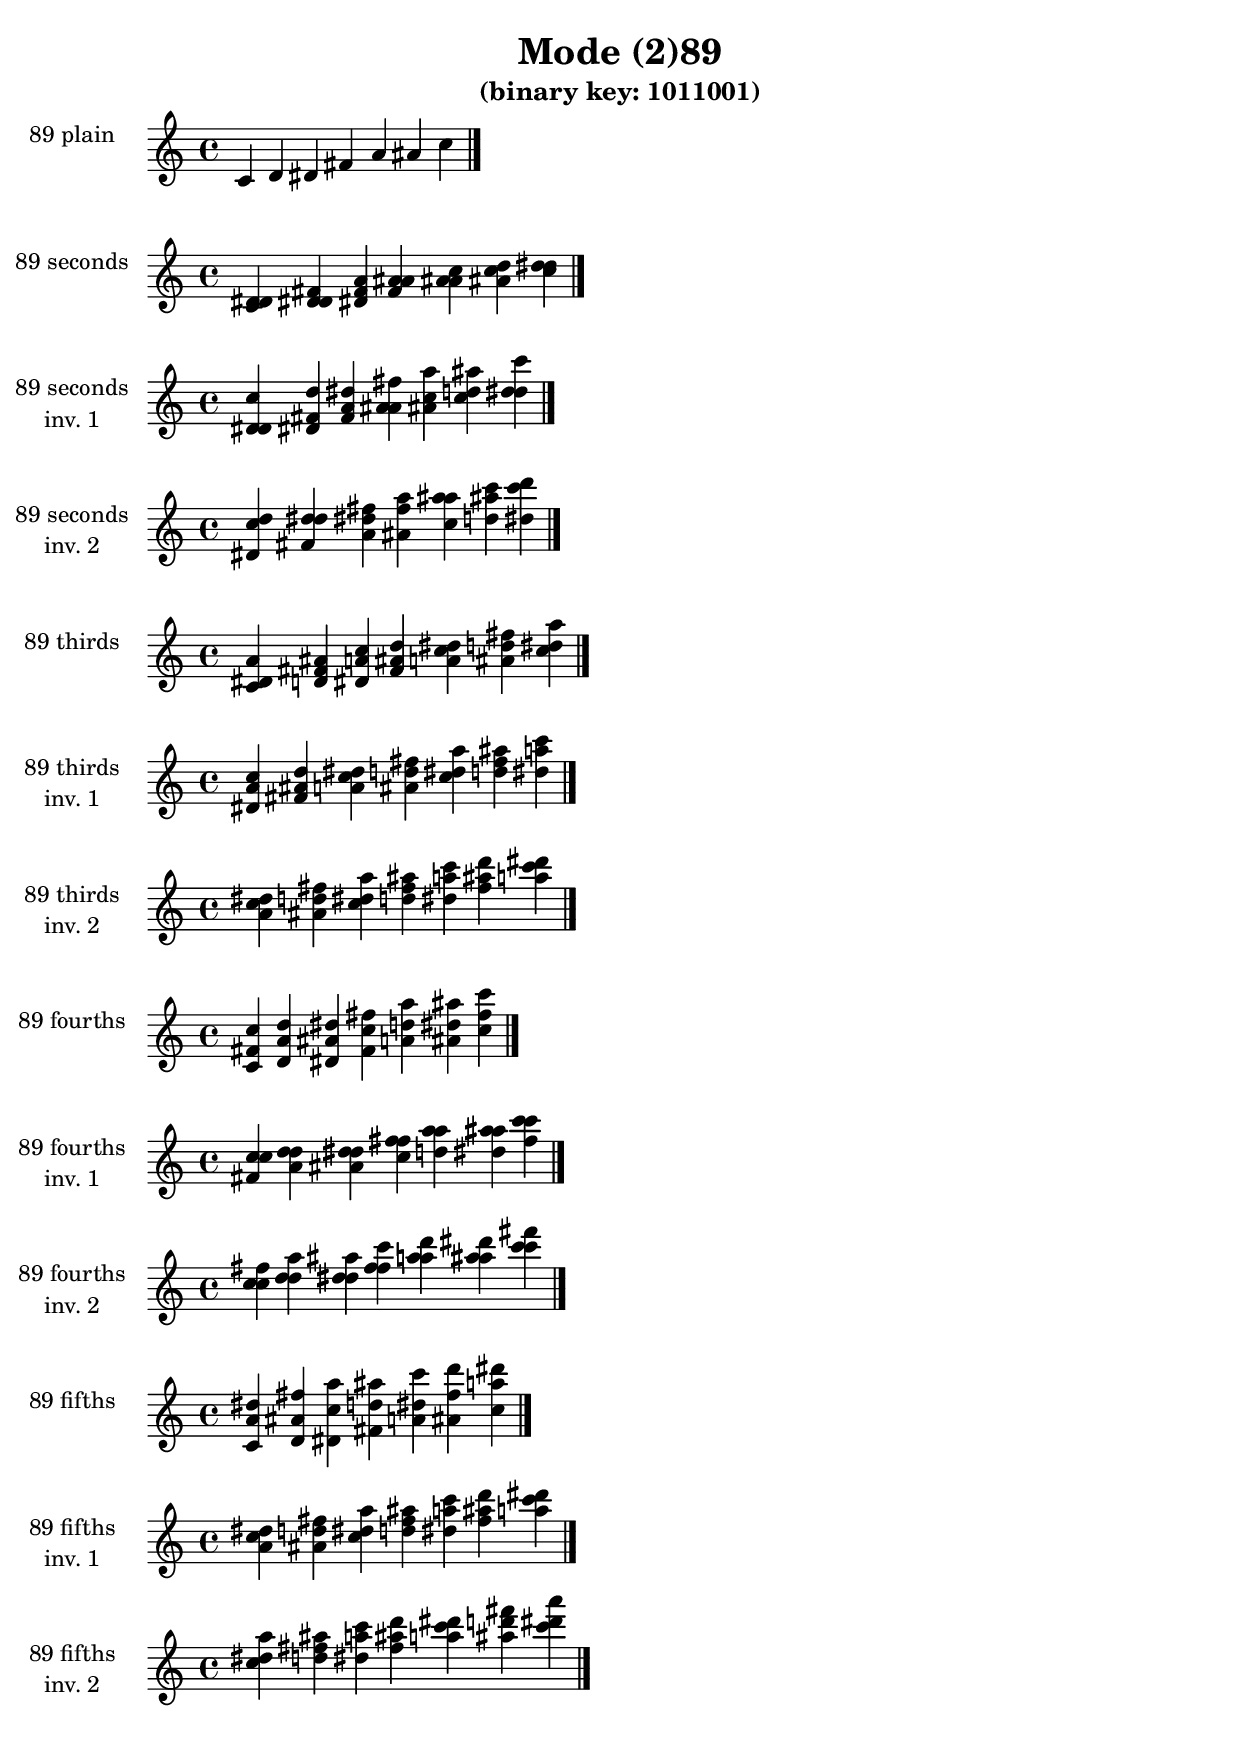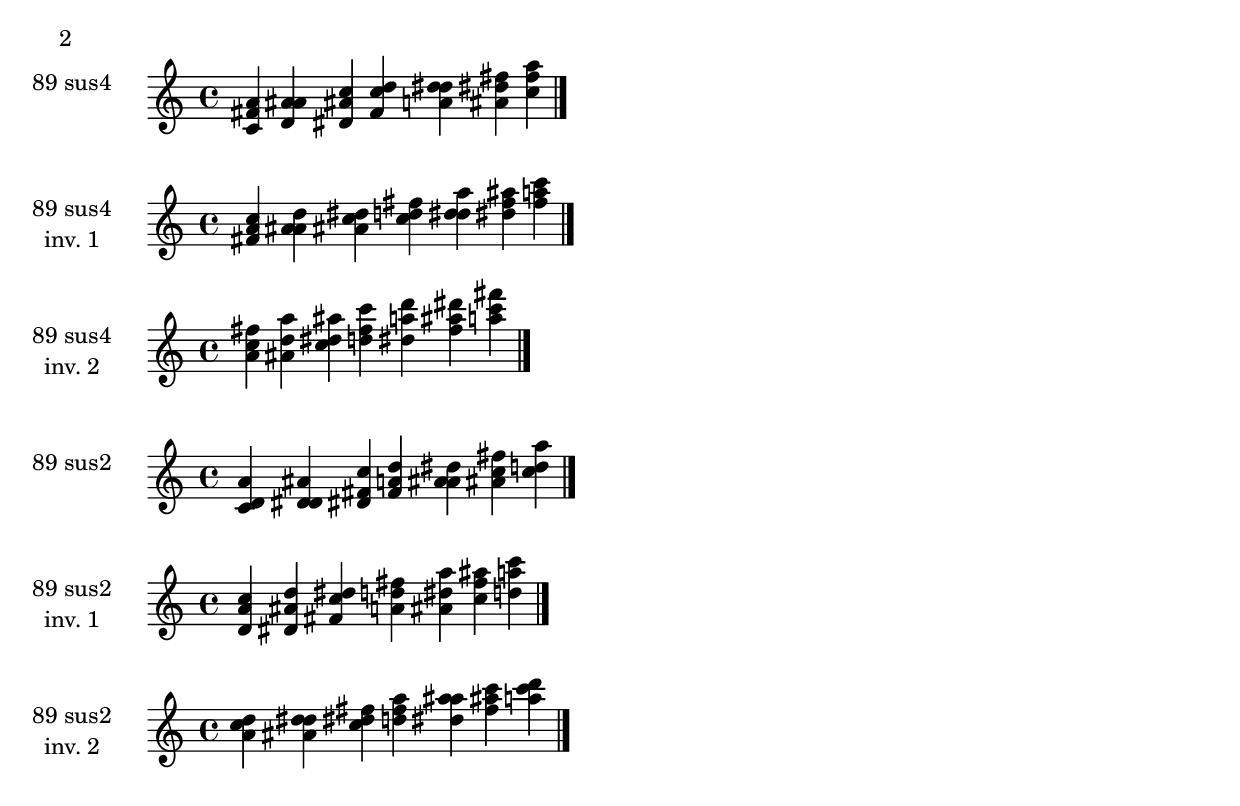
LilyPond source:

\version "2.19.0"

\header {
  title = "Mode (2)89"
  subtitle = "(binary key: 1011001)"
 %% Remove default LilyPond tagline
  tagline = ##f
}

\paper {
  #(set-paper-size "a4")
}

global = {
  \key c \major
  \time 4/4
  \tempo 4=100
}

\book {
  \score {
    \new Staff \with {
      instrumentName =  \markup { \column {
         \hcenter-in #14 \line { 89 plain }
         \hcenter-in #14 \line {  } } }
      midiInstrument = "oboe"
    } { \accidentalStyle "default"
        \cadenzaOn c' d' dis' fis' a' ais' c''  \cadenzaOff \bar "|." }
    \layout { }
  }
  \score {
    \new Staff \with {
      instrumentName =  \markup { \column {
         \hcenter-in #14 \line { 89 seconds }
         \hcenter-in #14 \line {  } } }
      midiInstrument = "oboe"
    } { \accidentalStyle "default"
        \cadenzaOn <c' d' dis'> <d' dis' fis'> <dis' fis' a'> <fis' a' ais'> <a' ais' c''> <ais' c'' d''> <c'' d'' dis''>  \cadenzaOff \bar "|." }
    \layout { }
  }
  \score {
    \new Staff \with {
      instrumentName =  \markup { \column {
         \hcenter-in #14 \line { 89 seconds }
         \hcenter-in #14 \line { inv. 1 } } }
      midiInstrument = "oboe"
    } { \accidentalStyle "default"
        \cadenzaOn <d' dis' c''> <dis' fis' d''> <fis' a' dis''> <a' ais' fis''> <ais' c'' a''> <c'' d'' ais''> <d'' dis'' c'''>  \cadenzaOff \bar "|." }
    \layout { }
  }
  \score {
    \new Staff \with {
      instrumentName =  \markup { \column {
         \hcenter-in #14 \line { 89 seconds }
         \hcenter-in #14 \line { inv. 2 } } }
      midiInstrument = "oboe"
    } { \accidentalStyle "default"
        \cadenzaOn <dis' c'' d''> <fis' d'' dis''> <a' dis'' fis''> <ais' fis'' a''> <c'' a'' ais''> <d'' ais'' c'''> <dis'' c''' d'''>  \cadenzaOff \bar "|." }
    \layout { }
  }
  \score {
    \new Staff \with {
      instrumentName =  \markup { \column {
         \hcenter-in #14 \line { 89 thirds }
         \hcenter-in #14 \line {  } } }
      midiInstrument = "oboe"
    } { \accidentalStyle "default"
        \cadenzaOn <c' dis' a'> <d' fis' ais'> <dis' a' c''> <fis' ais' d''> <a' c'' dis''> <ais' d'' fis''> <c'' dis'' a''>  \cadenzaOff \bar "|." }
    \layout { }
  }
  \score {
    \new Staff \with {
      instrumentName =  \markup { \column {
         \hcenter-in #14 \line { 89 thirds }
         \hcenter-in #14 \line { inv. 1 } } }
      midiInstrument = "oboe"
    } { \accidentalStyle "default"
        \cadenzaOn <dis' a' c''> <fis' ais' d''> <a' c'' dis''> <ais' d'' fis''> <c'' dis'' a''> <d'' fis'' ais''> <dis'' a'' c'''>  \cadenzaOff \bar "|." }
    \layout { }
  }
  \score {
    \new Staff \with {
      instrumentName =  \markup { \column {
         \hcenter-in #14 \line { 89 thirds }
         \hcenter-in #14 \line { inv. 2 } } }
      midiInstrument = "oboe"
    } { \accidentalStyle "default"
        \cadenzaOn <a' c'' dis''> <ais' d'' fis''> <c'' dis'' a''> <d'' fis'' ais''> <dis'' a'' c'''> <fis'' ais'' d'''> <a'' c''' dis'''>  \cadenzaOff \bar "|." }
    \layout { }
  }
  \score {
    \new Staff \with {
      instrumentName =  \markup { \column {
         \hcenter-in #14 \line { 89 fourths }
         \hcenter-in #14 \line {  } } }
      midiInstrument = "oboe"
    } { \accidentalStyle "default"
        \cadenzaOn <c' fis' c''> <d' a' d''> <dis' ais' dis''> <fis' c'' fis''> <a' d'' a''> <ais' dis'' ais''> <c'' fis'' c'''>  \cadenzaOff \bar "|." }
    \layout { }
  }
  \score {
    \new Staff \with {
      instrumentName =  \markup { \column {
         \hcenter-in #14 \line { 89 fourths }
         \hcenter-in #14 \line { inv. 1 } } }
      midiInstrument = "oboe"
    } { \accidentalStyle "default"
        \cadenzaOn <fis' c'' c''> <a' d'' d''> <ais' dis'' dis''> <c'' fis'' fis''> <d'' a'' a''> <dis'' ais'' ais''> <fis'' c''' c'''>  \cadenzaOff \bar "|." }
    \layout { }
  }
  \score {
    \new Staff \with {
      instrumentName =  \markup { \column {
         \hcenter-in #14 \line { 89 fourths }
         \hcenter-in #14 \line { inv. 2 } } }
      midiInstrument = "oboe"
    } { \accidentalStyle "default"
        \cadenzaOn <c'' c'' fis''> <d'' d'' a''> <dis'' dis'' ais''> <fis'' fis'' c'''> <a'' a'' d'''> <ais'' ais'' dis'''> <c''' c''' fis'''>  \cadenzaOff \bar "|." }
    \layout { }
  }
  \score {
    \new Staff \with {
      instrumentName =  \markup { \column {
         \hcenter-in #14 \line { 89 fifths }
         \hcenter-in #14 \line {  } } }
      midiInstrument = "oboe"
    } { \accidentalStyle "default"
        \cadenzaOn <c' a' dis''> <d' ais' fis''> <dis' c'' a''> <fis' d'' ais''> <a' dis'' c'''> <ais' fis'' d'''> <c'' a'' dis'''>  \cadenzaOff \bar "|." }
    \layout { }
  }
  \score {
    \new Staff \with {
      instrumentName =  \markup { \column {
         \hcenter-in #14 \line { 89 fifths }
         \hcenter-in #14 \line { inv. 1 } } }
      midiInstrument = "oboe"
    } { \accidentalStyle "default"
        \cadenzaOn <a' dis'' c''> <ais' fis'' d''> <c'' a'' dis''> <d'' ais'' fis''> <dis'' c''' a''> <fis'' d''' ais''> <a'' dis''' c'''>  \cadenzaOff \bar "|." }
    \layout { }
  }
  \score {
    \new Staff \with {
      instrumentName =  \markup { \column {
         \hcenter-in #14 \line { 89 fifths }
         \hcenter-in #14 \line { inv. 2 } } }
      midiInstrument = "oboe"
    } { \accidentalStyle "default"
        \cadenzaOn <dis'' c'' a''> <fis'' d'' ais''> <a'' dis'' c'''> <ais'' fis'' d'''> <c''' a'' dis'''> <d''' ais'' fis'''> <dis''' c''' a'''>  \cadenzaOff \bar "|." }
    \layout { }
  }
  \score {
    \new Staff \with {
      instrumentName =  \markup { \column {
         \hcenter-in #14 \line { 89 sus4 }
         \hcenter-in #14 \line {  } } }
      midiInstrument = "oboe"
    } { \accidentalStyle "default"
        \cadenzaOn <c' fis' a'> <d' a' ais'> <dis' ais' c''> <fis' c'' d''> <a' d'' dis''> <ais' dis'' fis''> <c'' fis'' a''>  \cadenzaOff \bar "|." }
    \layout { }
  }
  \score {
    \new Staff \with {
      instrumentName =  \markup { \column {
         \hcenter-in #14 \line { 89 sus4 }
         \hcenter-in #14 \line { inv. 1 } } }
      midiInstrument = "oboe"
    } { \accidentalStyle "default"
        \cadenzaOn <fis' a' c''> <a' ais' d''> <ais' c'' dis''> <c'' d'' fis''> <d'' dis'' a''> <dis'' fis'' ais''> <fis'' a'' c'''>  \cadenzaOff \bar "|." }
    \layout { }
  }
  \score {
    \new Staff \with {
      instrumentName =  \markup { \column {
         \hcenter-in #14 \line { 89 sus4 }
         \hcenter-in #14 \line { inv. 2 } } }
      midiInstrument = "oboe"
    } { \accidentalStyle "default"
        \cadenzaOn <a' c'' fis''> <ais' d'' a''> <c'' dis'' ais''> <d'' fis'' c'''> <dis'' a'' d'''> <fis'' ais'' dis'''> <a'' c''' fis'''>  \cadenzaOff \bar "|." }
    \layout { }
  }
  \score {
    \new Staff \with {
      instrumentName =  \markup { \column {
         \hcenter-in #14 \line { 89 sus2 }
         \hcenter-in #14 \line {  } } }
      midiInstrument = "oboe"
    } { \accidentalStyle "default"
        \cadenzaOn <c' d' a'> <d' dis' ais'> <dis' fis' c''> <fis' a' d''> <a' ais' dis''> <ais' c'' fis''> <c'' d'' a''>  \cadenzaOff \bar "|." }
    \layout { }
  }
  \score {
    \new Staff \with {
      instrumentName =  \markup { \column {
         \hcenter-in #14 \line { 89 sus2 }
         \hcenter-in #14 \line { inv. 1 } } }
      midiInstrument = "oboe"
    } { \accidentalStyle "default"
        \cadenzaOn <d' a' c''> <dis' ais' d''> <fis' c'' dis''> <a' d'' fis''> <ais' dis'' a''> <c'' fis'' ais''> <d'' a'' c'''>  \cadenzaOff \bar "|." }
    \layout { }
  }
  \score {
    \new Staff \with {
      instrumentName =  \markup { \column {
         \hcenter-in #14 \line { 89 sus2 }
         \hcenter-in #14 \line { inv. 2 } } }
      midiInstrument = "oboe"
    } { \accidentalStyle "default"
        \cadenzaOn <a' c'' d''> <ais' d'' dis''> <c'' dis'' fis''> <d'' fis'' a''> <dis'' a'' ais''> <fis'' ais'' c'''> <a'' c''' d'''>  \cadenzaOff \bar "|." }
    \layout { }
  }
}

\book {
  \bookOutputSuffix "plain_"
  \score {
    \new Staff \with {
      instrumentName =  \markup { \column {
         \hcenter-in #14 \line { 89 plain }
         \hcenter-in #14 \line {  } } }
      midiInstrument = "oboe"
    } { \accidentalStyle "default"
        \cadenzaOn c' d' dis' fis' a' ais' c''  \cadenzaOff \bar "|." }
    \midi { }
  }
}
\book {
  \bookOutputSuffix "seconds_"
  \score {
    \new Staff \with {
      instrumentName =  \markup { \column {
         \hcenter-in #14 \line { 89 seconds }
         \hcenter-in #14 \line {  } } }
      midiInstrument = "oboe"
    } { \accidentalStyle "default"
        \cadenzaOn <c' d' dis'> <d' dis' fis'> <dis' fis' a'> <fis' a' ais'> <a' ais' c''> <ais' c'' d''> <c'' d'' dis''>  \cadenzaOff \bar "|." }
    \midi { }
  }
}
\book {
  \bookOutputSuffix "seconds_inv. 1"
  \score {
    \new Staff \with {
      instrumentName =  \markup { \column {
         \hcenter-in #14 \line { 89 seconds }
         \hcenter-in #14 \line { inv. 1 } } }
      midiInstrument = "oboe"
    } { \accidentalStyle "default"
        \cadenzaOn <d' dis' c''> <dis' fis' d''> <fis' a' dis''> <a' ais' fis''> <ais' c'' a''> <c'' d'' ais''> <d'' dis'' c'''>  \cadenzaOff \bar "|." }
    \midi { }
  }
}
\book {
  \bookOutputSuffix "seconds_inv. 2"
  \score {
    \new Staff \with {
      instrumentName =  \markup { \column {
         \hcenter-in #14 \line { 89 seconds }
         \hcenter-in #14 \line { inv. 2 } } }
      midiInstrument = "oboe"
    } { \accidentalStyle "default"
        \cadenzaOn <dis' c'' d''> <fis' d'' dis''> <a' dis'' fis''> <ais' fis'' a''> <c'' a'' ais''> <d'' ais'' c'''> <dis'' c''' d'''>  \cadenzaOff \bar "|." }
    \midi { }
  }
}
\book {
  \bookOutputSuffix "thirds_"
  \score {
    \new Staff \with {
      instrumentName =  \markup { \column {
         \hcenter-in #14 \line { 89 thirds }
         \hcenter-in #14 \line {  } } }
      midiInstrument = "oboe"
    } { \accidentalStyle "default"
        \cadenzaOn <c' dis' a'> <d' fis' ais'> <dis' a' c''> <fis' ais' d''> <a' c'' dis''> <ais' d'' fis''> <c'' dis'' a''>  \cadenzaOff \bar "|." }
    \midi { }
  }
}
\book {
  \bookOutputSuffix "thirds_inv. 1"
  \score {
    \new Staff \with {
      instrumentName =  \markup { \column {
         \hcenter-in #14 \line { 89 thirds }
         \hcenter-in #14 \line { inv. 1 } } }
      midiInstrument = "oboe"
    } { \accidentalStyle "default"
        \cadenzaOn <dis' a' c''> <fis' ais' d''> <a' c'' dis''> <ais' d'' fis''> <c'' dis'' a''> <d'' fis'' ais''> <dis'' a'' c'''>  \cadenzaOff \bar "|." }
    \midi { }
  }
}
\book {
  \bookOutputSuffix "thirds_inv. 2"
  \score {
    \new Staff \with {
      instrumentName =  \markup { \column {
         \hcenter-in #14 \line { 89 thirds }
         \hcenter-in #14 \line { inv. 2 } } }
      midiInstrument = "oboe"
    } { \accidentalStyle "default"
        \cadenzaOn <a' c'' dis''> <ais' d'' fis''> <c'' dis'' a''> <d'' fis'' ais''> <dis'' a'' c'''> <fis'' ais'' d'''> <a'' c''' dis'''>  \cadenzaOff \bar "|." }
    \midi { }
  }
}
\book {
  \bookOutputSuffix "fourths_"
  \score {
    \new Staff \with {
      instrumentName =  \markup { \column {
         \hcenter-in #14 \line { 89 fourths }
         \hcenter-in #14 \line {  } } }
      midiInstrument = "oboe"
    } { \accidentalStyle "default"
        \cadenzaOn <c' fis' c''> <d' a' d''> <dis' ais' dis''> <fis' c'' fis''> <a' d'' a''> <ais' dis'' ais''> <c'' fis'' c'''>  \cadenzaOff \bar "|." }
    \midi { }
  }
}
\book {
  \bookOutputSuffix "fourths_inv. 1"
  \score {
    \new Staff \with {
      instrumentName =  \markup { \column {
         \hcenter-in #14 \line { 89 fourths }
         \hcenter-in #14 \line { inv. 1 } } }
      midiInstrument = "oboe"
    } { \accidentalStyle "default"
        \cadenzaOn <fis' c'' c''> <a' d'' d''> <ais' dis'' dis''> <c'' fis'' fis''> <d'' a'' a''> <dis'' ais'' ais''> <fis'' c''' c'''>  \cadenzaOff \bar "|." }
    \midi { }
  }
}
\book {
  \bookOutputSuffix "fourths_inv. 2"
  \score {
    \new Staff \with {
      instrumentName =  \markup { \column {
         \hcenter-in #14 \line { 89 fourths }
         \hcenter-in #14 \line { inv. 2 } } }
      midiInstrument = "oboe"
    } { \accidentalStyle "default"
        \cadenzaOn <c'' c'' fis''> <d'' d'' a''> <dis'' dis'' ais''> <fis'' fis'' c'''> <a'' a'' d'''> <ais'' ais'' dis'''> <c''' c''' fis'''>  \cadenzaOff \bar "|." }
    \midi { }
  }
}
\book {
  \bookOutputSuffix "fifths_"
  \score {
    \new Staff \with {
      instrumentName =  \markup { \column {
         \hcenter-in #14 \line { 89 fifths }
         \hcenter-in #14 \line {  } } }
      midiInstrument = "oboe"
    } { \accidentalStyle "default"
        \cadenzaOn <c' a' dis''> <d' ais' fis''> <dis' c'' a''> <fis' d'' ais''> <a' dis'' c'''> <ais' fis'' d'''> <c'' a'' dis'''>  \cadenzaOff \bar "|." }
    \midi { }
  }
}
\book {
  \bookOutputSuffix "fifths_inv. 1"
  \score {
    \new Staff \with {
      instrumentName =  \markup { \column {
         \hcenter-in #14 \line { 89 fifths }
         \hcenter-in #14 \line { inv. 1 } } }
      midiInstrument = "oboe"
    } { \accidentalStyle "default"
        \cadenzaOn <a' dis'' c''> <ais' fis'' d''> <c'' a'' dis''> <d'' ais'' fis''> <dis'' c''' a''> <fis'' d''' ais''> <a'' dis''' c'''>  \cadenzaOff \bar "|." }
    \midi { }
  }
}
\book {
  \bookOutputSuffix "fifths_inv. 2"
  \score {
    \new Staff \with {
      instrumentName =  \markup { \column {
         \hcenter-in #14 \line { 89 fifths }
         \hcenter-in #14 \line { inv. 2 } } }
      midiInstrument = "oboe"
    } { \accidentalStyle "default"
        \cadenzaOn <dis'' c'' a''> <fis'' d'' ais''> <a'' dis'' c'''> <ais'' fis'' d'''> <c''' a'' dis'''> <d''' ais'' fis'''> <dis''' c''' a'''>  \cadenzaOff \bar "|." }
    \midi { }
  }
}
\book {
  \bookOutputSuffix "sus4_"
  \score {
    \new Staff \with {
      instrumentName =  \markup { \column {
         \hcenter-in #14 \line { 89 sus4 }
         \hcenter-in #14 \line {  } } }
      midiInstrument = "oboe"
    } { \accidentalStyle "default"
        \cadenzaOn <c' fis' a'> <d' a' ais'> <dis' ais' c''> <fis' c'' d''> <a' d'' dis''> <ais' dis'' fis''> <c'' fis'' a''>  \cadenzaOff \bar "|." }
    \midi { }
  }
}
\book {
  \bookOutputSuffix "sus4_inv. 1"
  \score {
    \new Staff \with {
      instrumentName =  \markup { \column {
         \hcenter-in #14 \line { 89 sus4 }
         \hcenter-in #14 \line { inv. 1 } } }
      midiInstrument = "oboe"
    } { \accidentalStyle "default"
        \cadenzaOn <fis' a' c''> <a' ais' d''> <ais' c'' dis''> <c'' d'' fis''> <d'' dis'' a''> <dis'' fis'' ais''> <fis'' a'' c'''>  \cadenzaOff \bar "|." }
    \midi { }
  }
}
\book {
  \bookOutputSuffix "sus4_inv. 2"
  \score {
    \new Staff \with {
      instrumentName =  \markup { \column {
         \hcenter-in #14 \line { 89 sus4 }
         \hcenter-in #14 \line { inv. 2 } } }
      midiInstrument = "oboe"
    } { \accidentalStyle "default"
        \cadenzaOn <a' c'' fis''> <ais' d'' a''> <c'' dis'' ais''> <d'' fis'' c'''> <dis'' a'' d'''> <fis'' ais'' dis'''> <a'' c''' fis'''>  \cadenzaOff \bar "|." }
    \midi { }
  }
}
\book {
  \bookOutputSuffix "sus2_"
  \score {
    \new Staff \with {
      instrumentName =  \markup { \column {
         \hcenter-in #14 \line { 89 sus2 }
         \hcenter-in #14 \line {  } } }
      midiInstrument = "oboe"
    } { \accidentalStyle "default"
        \cadenzaOn <c' d' a'> <d' dis' ais'> <dis' fis' c''> <fis' a' d''> <a' ais' dis''> <ais' c'' fis''> <c'' d'' a''>  \cadenzaOff \bar "|." }
    \midi { }
  }
}
\book {
  \bookOutputSuffix "sus2_inv. 1"
  \score {
    \new Staff \with {
      instrumentName =  \markup { \column {
         \hcenter-in #14 \line { 89 sus2 }
         \hcenter-in #14 \line { inv. 1 } } }
      midiInstrument = "oboe"
    } { \accidentalStyle "default"
        \cadenzaOn <d' a' c''> <dis' ais' d''> <fis' c'' dis''> <a' d'' fis''> <ais' dis'' a''> <c'' fis'' ais''> <d'' a'' c'''>  \cadenzaOff \bar "|." }
    \midi { }
  }
}
\book {
  \bookOutputSuffix "sus2_inv. 2"
  \score {
    \new Staff \with {
      instrumentName =  \markup { \column {
         \hcenter-in #14 \line { 89 sus2 }
         \hcenter-in #14 \line { inv. 2 } } }
      midiInstrument = "oboe"
    } { \accidentalStyle "default"
        \cadenzaOn <a' c'' d''> <ais' d'' dis''> <c'' dis'' fis''> <d'' fis'' a''> <dis'' a'' ais''> <fis'' ais'' c'''> <a'' c''' d'''>  \cadenzaOff \bar "|." }
    \midi { }
  }
}
